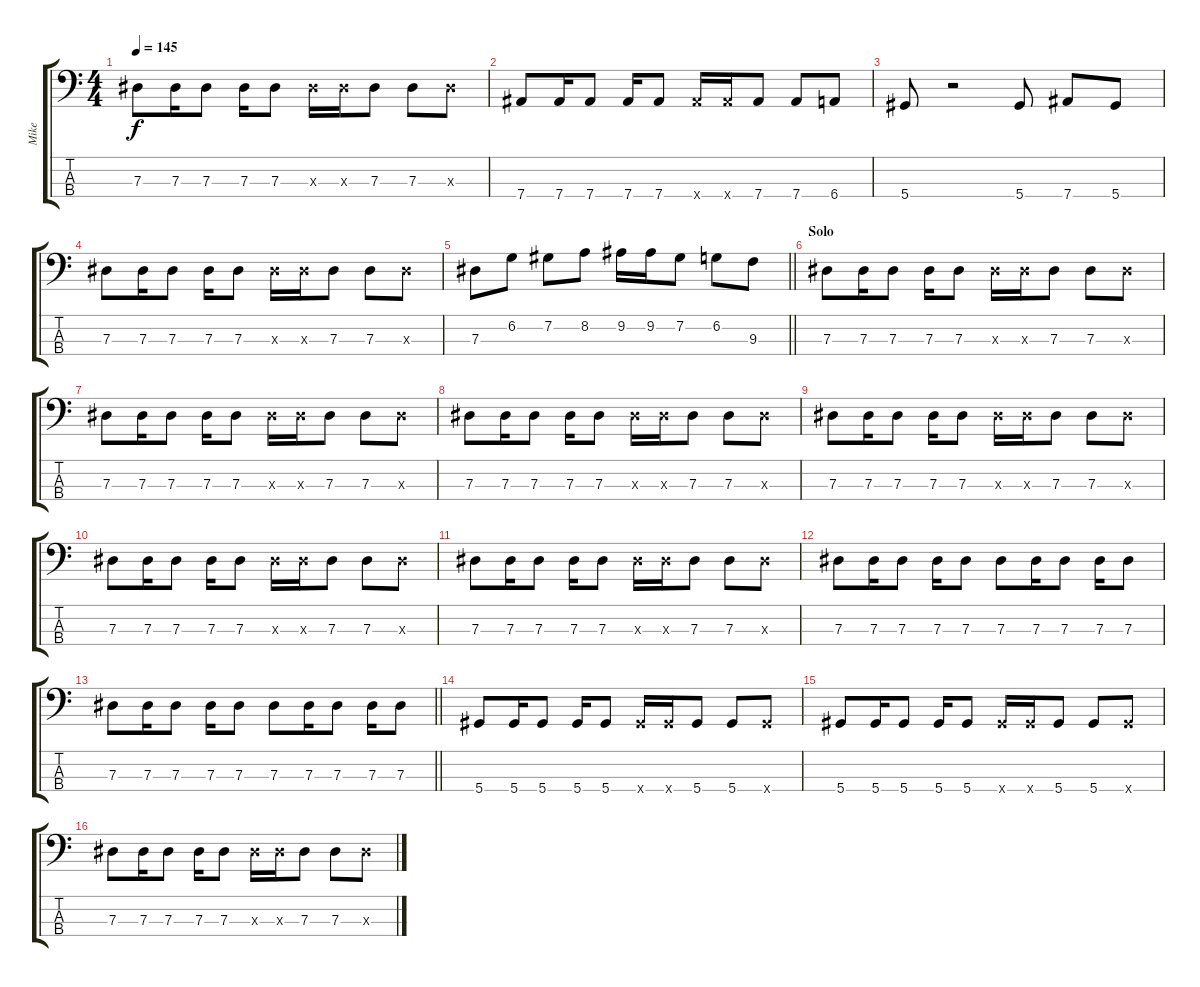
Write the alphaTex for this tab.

\track ("Mike" "Mike") {instrument electricbasspick}
\staff {score tabs}
\tuning (Gb2 Db2 Ab1 Eb1) {hide}
\ts (4 4)
\tempo 145
\clef f4
\ks c
7.3.8{dy f} 7.3.16 7.3.8 7.3.16 7.3.8 7.3{x}.16 7.3{x}.16 7.3.8 7.3.8 7.3{x}.8 |
7.4.8 7.4.16 7.4.8 7.4.16 7.4.8 7.4{x}.16 7.4{x}.16 7.4.8 7.4.8 6.4.8 |
5.4.8 r.2 5.4.8 7.4.8 5.4.8 |
7.3.8 7.3.16 7.3.8 7.3.16 7.3.8 7.3{x}.16 7.3{x}.16 7.3.8 7.3.8 7.3{x}.8 |
\barLineRight lightlight
7.3.8 6.2.8 7.2.8 8.2.8 9.2.16 9.2.16 7.2.8 6.2.8 9.3.8 |
\section ("" "Solo")
7.3.8 7.3.16 7.3.8 7.3.16 7.3.8 7.3{x}.16 7.3{x}.16 7.3.8 7.3.8 7.3{x}.8 |
7.3.8 7.3.16 7.3.8 7.3.16 7.3.8 7.3{x}.16 7.3{x}.16 7.3.8 7.3.8 7.3{x}.8 |
7.3.8 7.3.16 7.3.8 7.3.16 7.3.8 7.3{x}.16 7.3{x}.16 7.3.8 7.3.8 7.3{x}.8 |
7.3.8 7.3.16 7.3.8 7.3.16 7.3.8 7.3{x}.16 7.3{x}.16 7.3.8 7.3.8 7.3{x}.8 |
7.3.8 7.3.16 7.3.8 7.3.16 7.3.8 7.3{x}.16 7.3{x}.16 7.3.8 7.3.8 7.3{x}.8 |
7.3.8 7.3.16 7.3.8 7.3.16 7.3.8 7.3{x}.16 7.3{x}.16 7.3.8 7.3.8 7.3{x}.8 |
7.3.8 7.3.16 7.3.8 7.3.16 7.3.8 7.3.8 7.3.16 7.3.8 7.3.16 7.3.8 |
\barLineRight lightlight
7.3.8 7.3.16 7.3.8 7.3.16 7.3.8 7.3.8 7.3.16 7.3.8 7.3.16 7.3.8 |
5.4.8 5.4.16 5.4.8 5.4.16 5.4.8 5.4{x}.16 5.4{x}.16 5.4.8 5.4.8 5.4{x}.8 |
5.4.8 5.4.16 5.4.8 5.4.16 5.4.8 5.4{x}.16 5.4{x}.16 5.4.8 5.4.8 5.4{x}.8 |
7.3.8 7.3.16 7.3.8 7.3.16 7.3.8 7.3{x}.16 7.3{x}.16 7.3.8 7.3.8 7.3{x}.8
